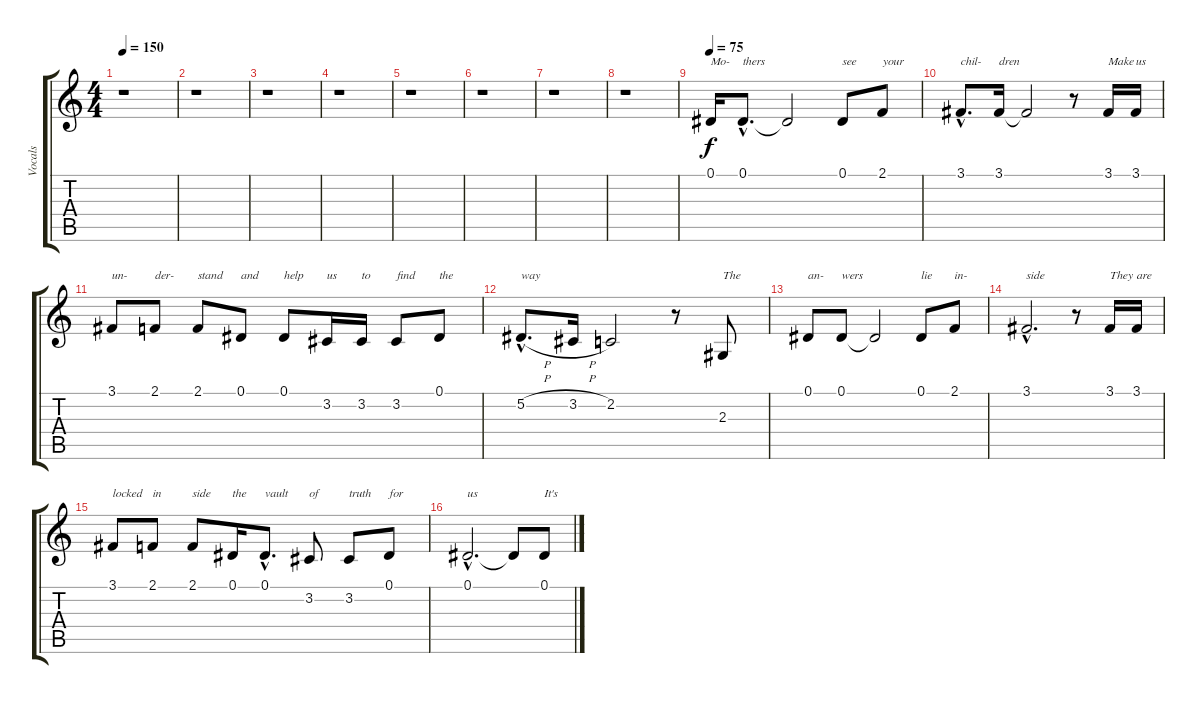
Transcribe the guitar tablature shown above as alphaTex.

\track ("Vocals" "Vocals") {instrument voiceoohs}
\staff {score tabs}
\tuning (Eb4 Bb3 Gb3 Db3 Ab2 Eb2) {hide}
\ts (4 4)
\tempo 150
\clef g2
\ks c
r.1{dy f} |
r.1 |
r.1 |
r.1 |
r.1 |
r.1 |
r.1 |
r.1 |
\tempo 75
0.1.16{txt "Mo-"} 0.1{hac}.8{d txt "thers"} 0.1{t}.2 0.1.8{txt "see"} 2.1.8{txt "your"} |
3.1{hac}.8{d txt "chil-"} 3.1.16{txt "dren"} 3.1{t}.2 r.8 3.1.16{txt "Make"} 3.1.16{txt "us"} |
3.1.8{txt "un-"} 2.1.8{txt "der-"} 2.1.8{txt "stand"} 0.1.8{txt "and"} 0.1.8{txt "help"} 3.2.16{txt "us"} 3.2.16{txt "to"} 3.2.8{txt "find"} 0.1.8{txt "the"} |
5.2{h hac}.8{d txt "way"} 3.2{h}.16 2.2.2 r.8 2.3.8{txt "The"} |
0.1.8{txt "an-"} 0.1.8{txt "wers"} 0.1{t}.2 0.1.8{txt "lie"} 2.1.8{txt "in-"} |
3.1{hac}.2{d txt "side"} r.8 3.1.16{txt "They"} 3.1.16{txt "are"} |
3.1.8{txt "locked"} 2.1.8{txt "in"} 2.1.8{txt "side"} 0.1.16{txt "the"} 0.1{hac}.8{d txt "vault"} 3.2.8{txt "of"} 3.2.8{txt "truth"} 0.1.8{txt "for"} |
0.1{hac}.2{d txt "us"} 0.1{t}.8 0.1.8{txt "It's"}
